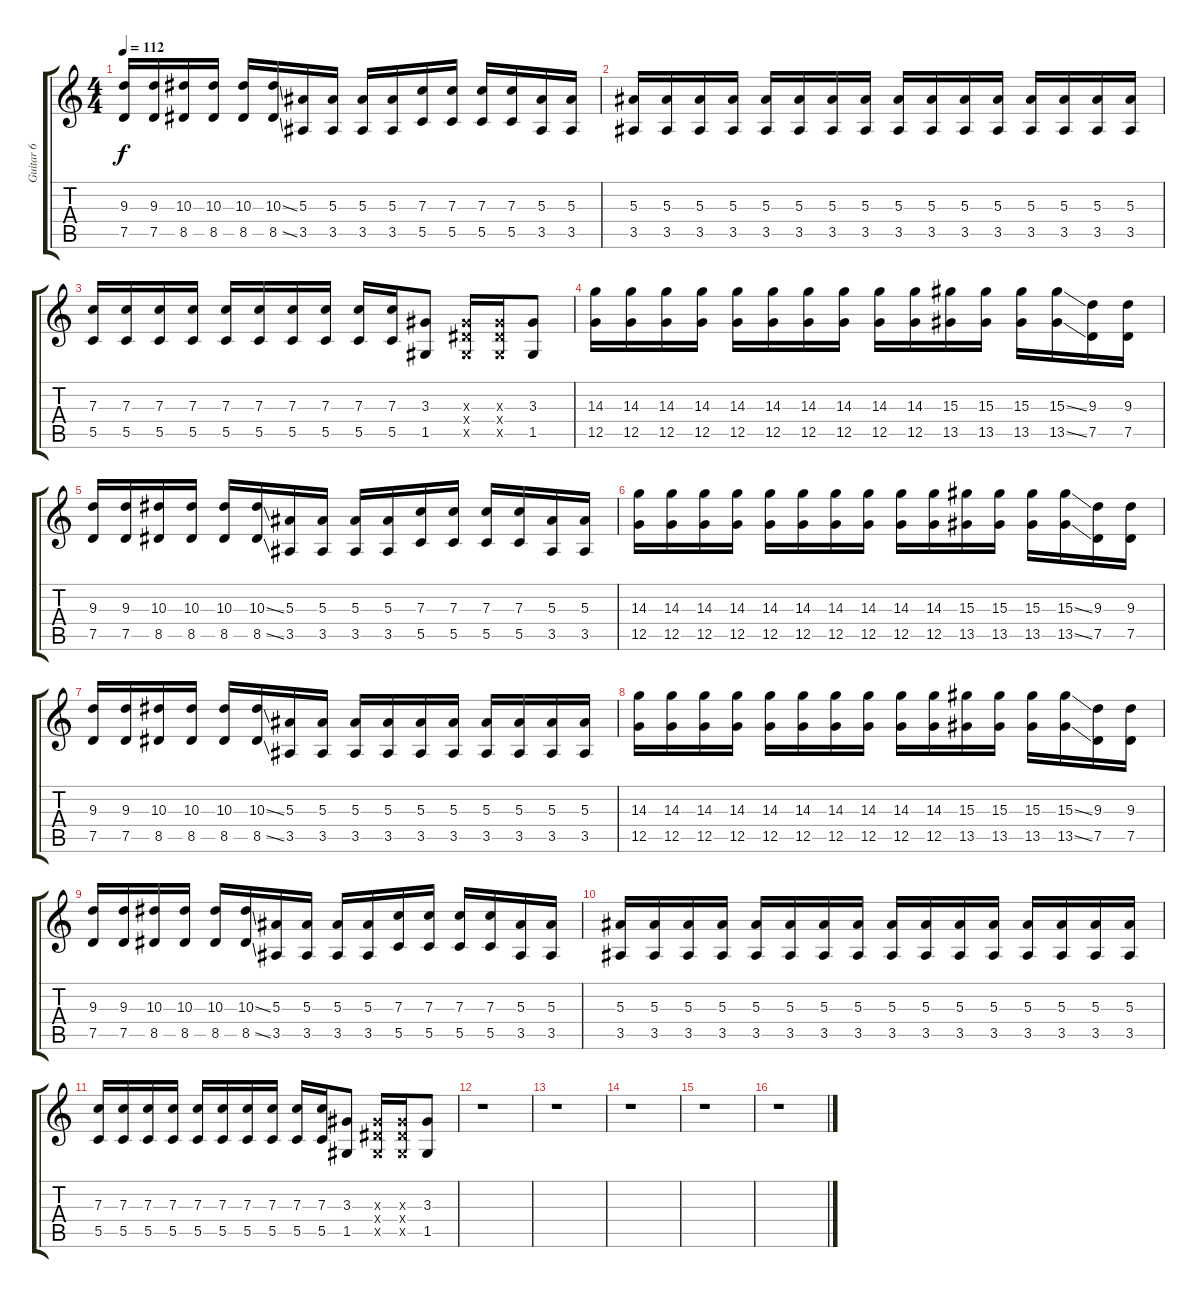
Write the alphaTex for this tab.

\track ("Guitar 6" "Guitar 6") {instrument distortionguitar}
\staff {score tabs}
\tuning (D4 A3 F3 C3 G2 C2) {hide}
\ts (4 4)
\tempo 112
\clef g2
\ks c
(9.3 7.5).16{dy f} (9.3 7.5).16 (10.3 8.5).16 (10.3 8.5).16 (10.3 8.5).16 (10.3{ss} 8.5{ss}).16 (5.3 3.5).16 (5.3 3.5).16 (5.3 3.5).16 (5.3 3.5).16 (7.3 5.5).16 (7.3 5.5).16 (7.3 5.5).16 (7.3 5.5).16 (5.3 3.5).16 (5.3 3.5).16 |
(5.3 3.5).16 (5.3 3.5).16 (5.3 3.5).16 (5.3 3.5).16 (5.3 3.5).16 (5.3 3.5).16 (5.3 3.5).16 (5.3 3.5).16 (5.3 3.5).16 (5.3 3.5).16 (5.3 3.5).16 (5.3 3.5).16 (5.3 3.5).16 (5.3 3.5).16 (5.3 3.5).16 (5.3 3.5).16 |
(7.3 5.5).16 (7.3 5.5).16 (7.3 5.5).16 (7.3 5.5).16 (7.3 5.5).16 (7.3 5.5).16 (7.3 5.5).16 (7.3 5.5).16 (7.3 5.5).16 (7.3 5.5).16 (3.3 1.5).8 (3.3{x} 3.4{x} 1.5{x}).16 (3.3{x} 3.4{x} 1.5{x}).16 (3.3 1.5).8 |
(14.3 12.5).16 (14.3 12.5).16 (14.3 12.5).16 (14.3 12.5).16 (14.3 12.5).16 (14.3 12.5).16 (14.3 12.5).16 (14.3 12.5).16 (14.3 12.5).16 (14.3 12.5).16 (15.3 13.5).16 (15.3 13.5).16 (15.3 13.5).16 (15.3{ss} 13.5{ss}).16 (9.3 7.5).16 (9.3 7.5).16 |
(9.3 7.5).16 (9.3 7.5).16 (10.3 8.5).16 (10.3 8.5).16 (10.3 8.5).16 (10.3{ss} 8.5{ss}).16 (5.3 3.5).16 (5.3 3.5).16 (5.3 3.5).16 (5.3 3.5).16 (7.3 5.5).16 (7.3 5.5).16 (7.3 5.5).16 (7.3 5.5).16 (5.3 3.5).16 (5.3 3.5).16 |
(14.3 12.5).16 (14.3 12.5).16 (14.3 12.5).16 (14.3 12.5).16 (14.3 12.5).16 (14.3 12.5).16 (14.3 12.5).16 (14.3 12.5).16 (14.3 12.5).16 (14.3 12.5).16 (15.3 13.5).16 (15.3 13.5).16 (15.3 13.5).16 (15.3{ss} 13.5{ss}).16 (9.3 7.5).16 (9.3 7.5).16 |
(9.3 7.5).16 (9.3 7.5).16 (10.3 8.5).16 (10.3 8.5).16 (10.3 8.5).16 (10.3{ss} 8.5{ss}).16 (5.3 3.5).16 (5.3 3.5).16 (5.3 3.5).16 (5.3 3.5).16 (5.3 3.5).16 (5.3 3.5).16 (5.3 3.5).16 (5.3 3.5).16 (5.3 3.5).16 (5.3 3.5).16 |
(14.3 12.5).16 (14.3 12.5).16 (14.3 12.5).16 (14.3 12.5).16 (14.3 12.5).16 (14.3 12.5).16 (14.3 12.5).16 (14.3 12.5).16 (14.3 12.5).16 (14.3 12.5).16 (15.3 13.5).16 (15.3 13.5).16 (15.3 13.5).16 (15.3{ss} 13.5{ss}).16 (9.3 7.5).16 (9.3 7.5).16 |
(9.3 7.5).16 (9.3 7.5).16 (10.3 8.5).16 (10.3 8.5).16 (10.3 8.5).16 (10.3{ss} 8.5{ss}).16 (5.3 3.5).16 (5.3 3.5).16 (5.3 3.5).16 (5.3 3.5).16 (7.3 5.5).16 (7.3 5.5).16 (7.3 5.5).16 (7.3 5.5).16 (5.3 3.5).16 (5.3 3.5).16 |
(5.3 3.5).16 (5.3 3.5).16 (5.3 3.5).16 (5.3 3.5).16 (5.3 3.5).16 (5.3 3.5).16 (5.3 3.5).16 (5.3 3.5).16 (5.3 3.5).16 (5.3 3.5).16 (5.3 3.5).16 (5.3 3.5).16 (5.3 3.5).16 (5.3 3.5).16 (5.3 3.5).16 (5.3 3.5).16 |
(7.3 5.5).16 (7.3 5.5).16 (7.3 5.5).16 (7.3 5.5).16 (7.3 5.5).16 (7.3 5.5).16 (7.3 5.5).16 (7.3 5.5).16 (7.3 5.5).16 (7.3 5.5).16 (3.3 1.5).8 (3.3{x} 3.4{x} 1.5{x}).16 (3.3{x} 3.4{x} 1.5{x}).16 (3.3 1.5).8 |
r.1 |
r.1 |
r.1 |
r.1 |
r.1
